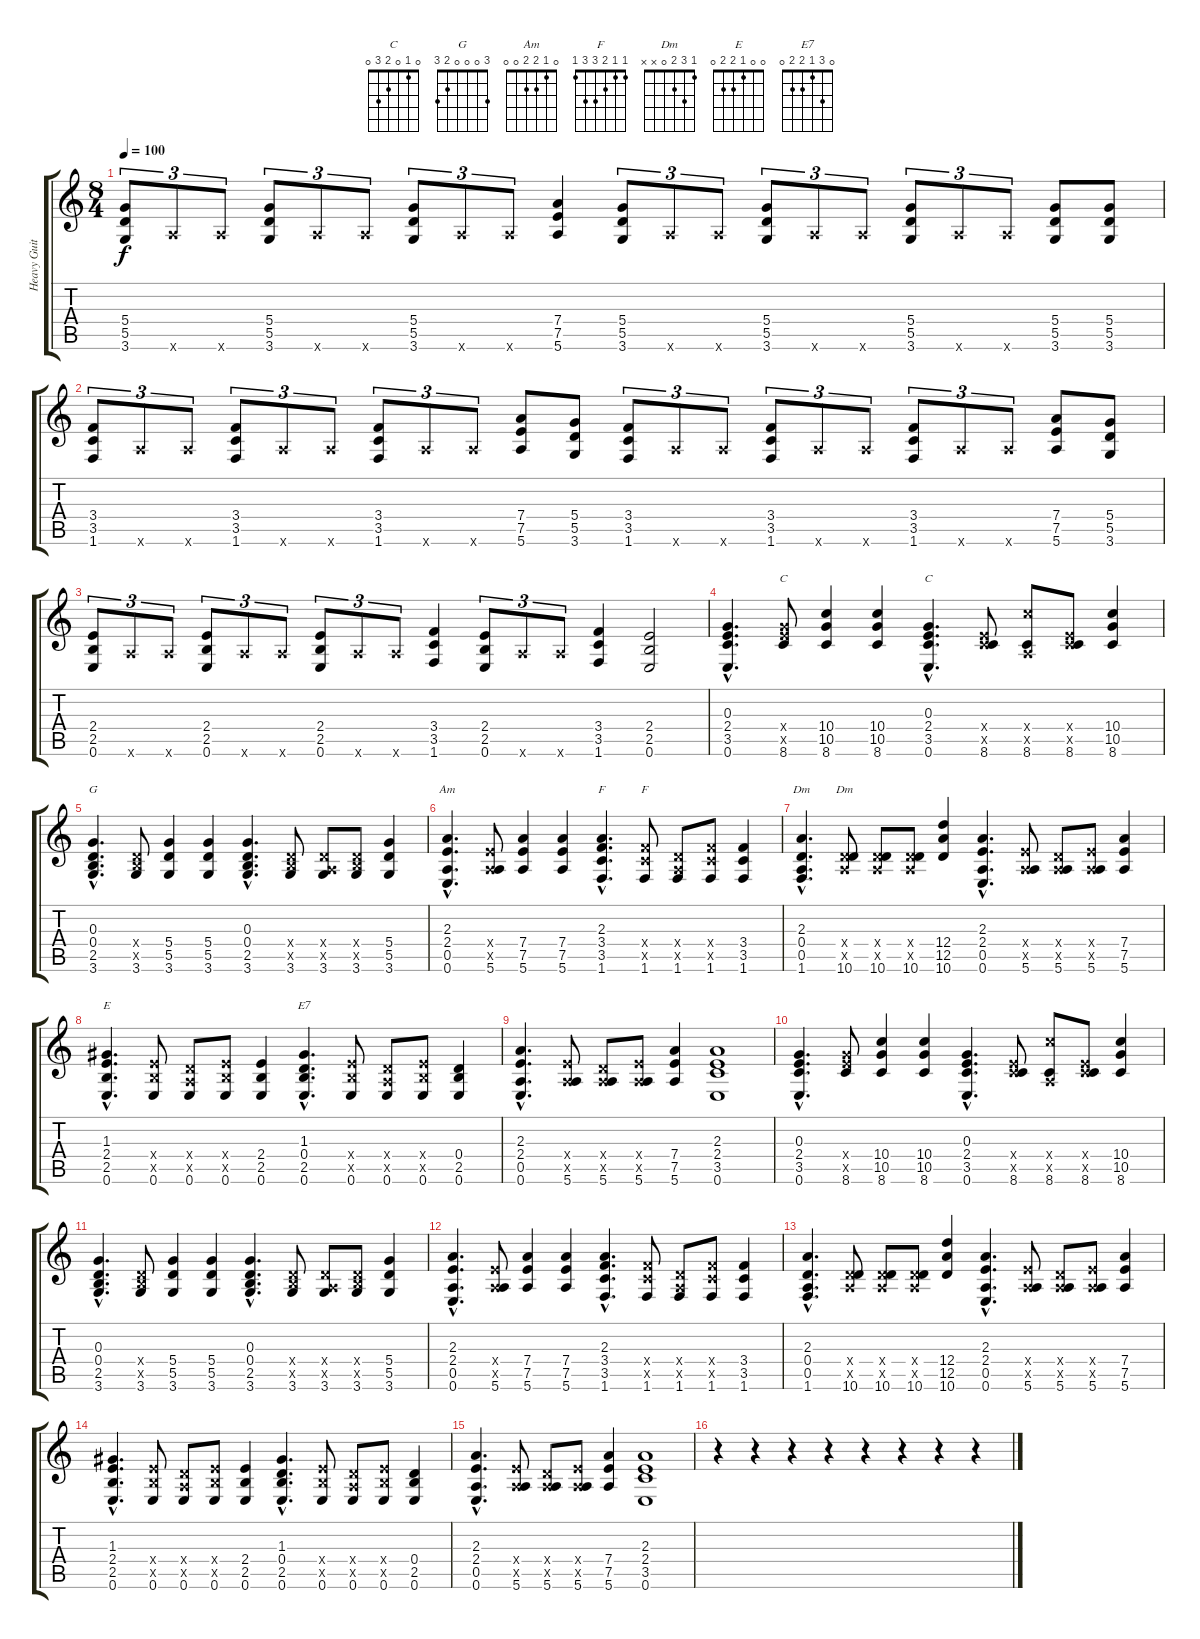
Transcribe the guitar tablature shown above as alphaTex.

\track ("Heavy Guitar" "Heavy Guit") {instrument distortionguitar}
\staff {score tabs}
\tuning (E4 B3 G3 D3 A2 E2) {hide}
\chord ("C" 0 1 0 2 3 x)
\chord ("C" 0 1 0 2 3 0)
\chord ("G" 3 0 0 0 2 3)
\chord ("Am" 0 1 2 2 0 0)
\chord ("F" 1 1 2 3 0 1)
\chord ("F" 1 1 2 3 3 1)
\chord ("Dm" 1 3 2 0 0 x)
\chord ("Dm" 1 3 2 0 x x)
\chord ("E" 0 0 1 2 2 0)
\chord ("E7" 0 3 1 2 2 0)
\ts (8 4)
\tempo 100
\clef g2
\ks c
(5.4 5.5 3.6).8{tu (3 2) dy f} 5.6{x}.8{tu (3 2)} 5.6{x}.8{tu (3 2)} (5.4 5.5 3.6).8{tu (3 2)} 5.6{x}.8{tu (3 2)} 5.6{x}.8{tu (3 2)} (5.4 5.5 3.6).8{tu (3 2)} 5.6{x}.8{tu (3 2)} 5.6{x}.8{tu (3 2)} (7.4 7.5 5.6).4 (5.4 5.5 3.6).8{tu (3 2)} 5.6{x}.8{tu (3 2)} 5.6{x}.8{tu (3 2)} (5.4 5.5 3.6).8{tu (3 2)} 5.6{x}.8{tu (3 2)} 5.6{x}.8{tu (3 2)} (5.4 5.5 3.6).8{tu (3 2)} 5.6{x}.8{tu (3 2)} 5.6{x}.8{tu (3 2)} (5.4 5.5 3.6).8 (5.4 5.5 3.6).8 |
(3.4 3.5 1.6).8{tu (3 2)} 5.6{x}.8{tu (3 2)} 5.6{x}.8{tu (3 2)} (3.4 3.5 1.6).8{tu (3 2)} 5.6{x}.8{tu (3 2)} 5.6{x}.8{tu (3 2)} (3.4 3.5 1.6).8{tu (3 2)} 5.6{x}.8{tu (3 2)} 5.6{x}.8{tu (3 2)} (7.4 7.5 5.6).8 (5.4 5.5 3.6).8 (3.4 3.5 1.6).8{tu (3 2)} 5.6{x}.8{tu (3 2)} 5.6{x}.8{tu (3 2)} (3.4 3.5 1.6).8{tu (3 2)} 5.6{x}.8{tu (3 2)} 5.6{x}.8{tu (3 2)} (3.4 3.5 1.6).8{tu (3 2)} 5.6{x}.8{tu (3 2)} 5.6{x}.8{tu (3 2)} (7.4 7.5 5.6).8 (5.4 5.5 3.6).8 |
(2.4 2.5 0.6).8{tu (3 2)} 5.6{x}.8{tu (3 2)} 5.6{x}.8{tu (3 2)} (2.4 2.5 0.6).8{tu (3 2)} 5.6{x}.8{tu (3 2)} 5.6{x}.8{tu (3 2)} (2.4 2.5 0.6).8{tu (3 2)} 5.6{x}.8{tu (3 2)} 5.6{x}.8{tu (3 2)} (3.4 3.5 1.6).4 (2.4 2.5 0.6).8{tu (3 2)} 5.6{x}.8{tu (3 2)} 5.6{x}.8{tu (3 2)} (3.4 3.5 1.6).4 (2.4 2.5 0.6).2 |
(0.3{hac} 2.4{hac} 3.5{hac} 0.6{hac}).4{d} (2.4{x} 10.5{x} 8.6).8{ch "C"} (10.4 10.5 8.6).4 (10.4 10.5 8.6).4 (0.3{hac} 2.4{hac} 3.5{hac} 0.6{hac}).4{d ch "C"} (2.4{x} 3.5{x} 8.6).8 (10.4{x} 0.5{x} 8.6).8 (2.4{x} 3.5{x} 8.6).8 (10.4 10.5 8.6).4 |
(0.3{hac} 0.4{hac} 2.5{hac} 3.6{hac}).4{d ch "G"} (0.4{x} 2.5{x} 3.6).8 (5.4 5.5 3.6).4 (5.4 5.5 3.6).4 (0.3{hac} 0.4{hac} 2.5{hac} 3.6{hac}).4{d} (0.4{x} 2.5{x} 3.6).8 (0.4{x} 0.5{x} 3.6).8 (0.4{x} 2.5{x} 3.6).8 (5.4 5.5 3.6).4 |
(2.3{hac} 2.4{hac} 0.5{hac} 0.6{hac}).4{d ch "Am"} (2.4{x} 0.5{x} 5.6).8 (7.4 7.5 5.6).4 (7.4 7.5 5.6).4 (2.3{hac} 3.4{hac} 3.5{hac} 1.6{hac}).4{d ch "F"} (3.4{x} 3.5{x} 1.6).8{ch "F"} (0.4{x} 0.5{x} 1.6).8 (3.4{x} 3.5{x} 1.6).8 (3.4 3.5 1.6).4 |
(2.3{hac} 0.4{hac} 0.5{hac} 1.6{hac}).4{d ch "Dm"} (0.4{x} 0.5{x} 10.6).8{ch "Dm"} (0.4{x} 0.5{x} 10.6).8 (0.4{x} 0.5{x} 10.6).8 (12.4 12.5 10.6).4 (2.3{hac} 2.4{hac} 0.5{hac} 0.6{hac}).4{d} (2.4{x} 0.5{x} 5.6).8 (0.4{x} 0.5{x} 5.6).8 (2.4{x} 0.5{x} 5.6).8 (7.4 7.5 5.6).4 |
(1.3{hac} 2.4{hac} 2.5{hac} 0.6{hac}).4{d ch "E"} (2.4{x} 2.5{x} 0.6).8 (0.4{x} 0.5{x} 0.6).8 (2.4{x} 2.5{x} 0.6).8 (2.4 2.5 0.6).4 (1.3{hac} 0.4{hac} 2.5{hac} 0.6{hac}).4{d ch "E7"} (2.4{x} 2.5{x} 0.6).8 (0.4{x} 0.5{x} 0.6).8 (2.4{x} 2.5{x} 0.6).8 (0.4 2.5 0.6).4 |
(2.3{hac} 2.4{hac} 0.5{hac} 0.6{hac}).4{d} (2.4{x} 0.5{x} 5.6).8 (0.4{x} 0.5{x} 5.6).8 (2.4{x} 0.5{x} 5.6).8 (7.4 7.5 5.6).4 (2.3 2.4 3.5 0.6).1 |
(0.3{hac} 2.4{hac} 3.5{hac} 0.6{hac}).4{d} (2.4{x} 10.5{x} 8.6).8 (10.4 10.5 8.6).4 (10.4 10.5 8.6).4 (0.3{hac} 2.4{hac} 3.5{hac} 0.6{hac}).4{d} (2.4{x} 3.5{x} 8.6).8 (10.4{x} 0.5{x} 8.6).8 (2.4{x} 3.5{x} 8.6).8 (10.4 10.5 8.6).4 |
(0.3{hac} 0.4{hac} 2.5{hac} 3.6{hac}).4{d} (0.4{x} 2.5{x} 3.6).8 (5.4 5.5 3.6).4 (5.4 5.5 3.6).4 (0.3{hac} 0.4{hac} 2.5{hac} 3.6{hac}).4{d} (0.4{x} 2.5{x} 3.6).8 (0.4{x} 0.5{x} 3.6).8 (0.4{x} 2.5{x} 3.6).8 (5.4 5.5 3.6).4 |
(2.3{hac} 2.4{hac} 0.5{hac} 0.6{hac}).4{d} (2.4{x} 0.5{x} 5.6).8 (7.4 7.5 5.6).4 (7.4 7.5 5.6).4 (2.3{hac} 3.4{hac} 3.5{hac} 1.6{hac}).4{d} (3.4{x} 3.5{x} 1.6).8 (0.4{x} 0.5{x} 1.6).8 (3.4{x} 3.5{x} 1.6).8 (3.4 3.5 1.6).4 |
(2.3{hac} 0.4{hac} 0.5{hac} 1.6{hac}).4{d} (0.4{x} 0.5{x} 10.6).8 (0.4{x} 0.5{x} 10.6).8 (0.4{x} 0.5{x} 10.6).8 (12.4 12.5 10.6).4 (2.3{hac} 2.4{hac} 0.5{hac} 0.6{hac}).4{d} (2.4{x} 0.5{x} 5.6).8 (0.4{x} 0.5{x} 5.6).8 (2.4{x} 0.5{x} 5.6).8 (7.4 7.5 5.6).4 |
(1.3{hac} 2.4{hac} 2.5{hac} 0.6{hac}).4{d} (2.4{x} 2.5{x} 0.6).8 (0.4{x} 0.5{x} 0.6).8 (2.4{x} 2.5{x} 0.6).8 (2.4 2.5 0.6).4 (1.3{hac} 0.4{hac} 2.5{hac} 0.6{hac}).4{d} (2.4{x} 2.5{x} 0.6).8 (0.4{x} 0.5{x} 0.6).8 (2.4{x} 2.5{x} 0.6).8 (0.4 2.5 0.6).4 |
(2.3{hac} 2.4{hac} 0.5{hac} 0.6{hac}).4{d} (2.4{x} 0.5{x} 5.6).8 (0.4{x} 0.5{x} 5.6).8 (2.4{x} 0.5{x} 5.6).8 (7.4 7.5 5.6).4 (2.3 2.4 3.5 0.6).1 |
r.4 r.4 r.4 r.4 r.4 r.4 r.4 r.4
